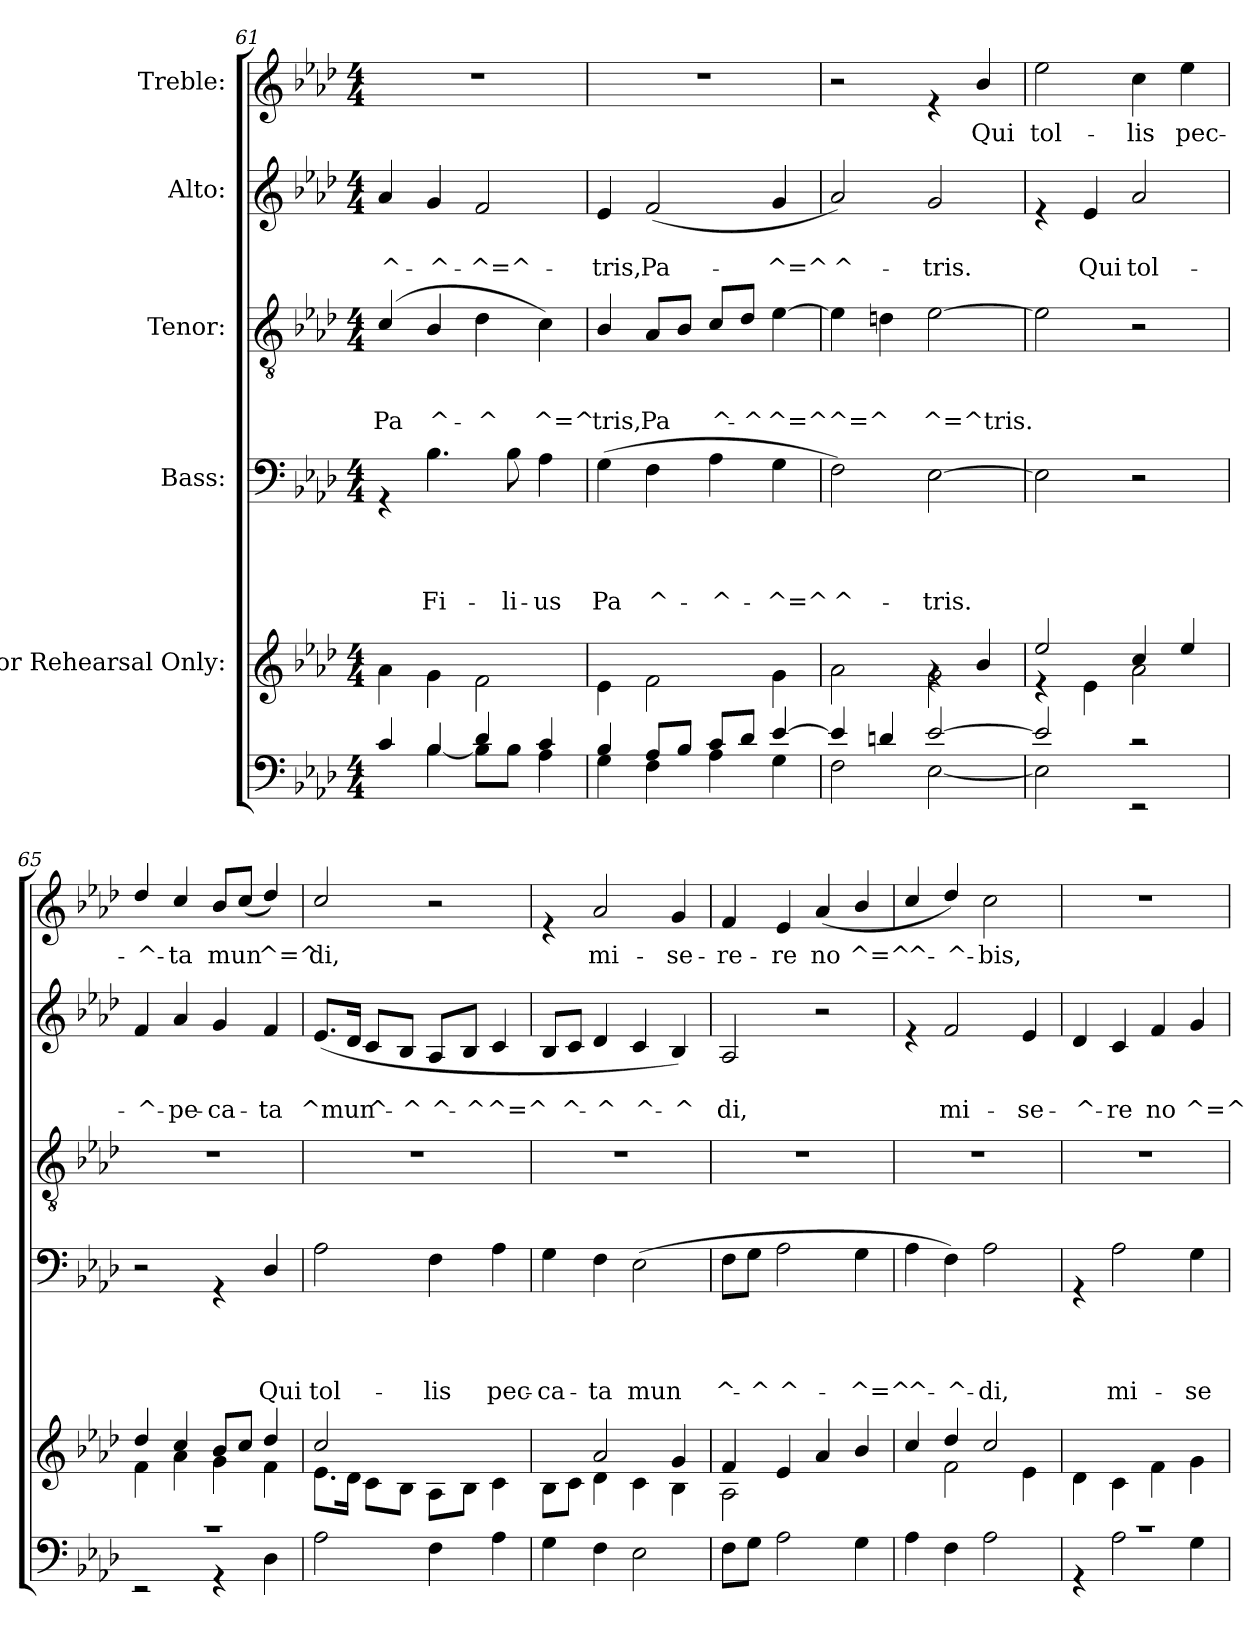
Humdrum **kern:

**kern	**kern	**kern	**text	**text	**text	**text	**kern	**text	**text	**text	**kern	**text	**text	**kern	**text
*part6	*part5	*part4	*part4	*part4	*part4	*part4	*part3	*part3	*part3	*part3	*part2	*part2	*part2	*part1	*part1
*staff6	*staff5	*staff4	*staff4	*staff4	*staff4	*staff4	*staff3	*staff3	*staff3	*staff3	*staff2	*staff2	*staff2	*staff1	*staff1
*	*I"For Rehearsal Only:	*I"Bass:	*	*	*	*	*I"Tenor:	*	*	*	*I"Alto:	*	*	*I"Treble:	*
*clefF4	*clefG2	*clefF4	*	*	*	*	*clefGv2	*	*	*	*clefG2	*	*	*clefG2	*
*k[b-e-a-d-]	*k[b-e-a-d-]	*k[b-e-a-d-]	*	*	*	*	*k[b-e-a-d-]	*	*	*	*k[b-e-a-d-]	*	*	*k[b-e-a-d-]	*
*A-:	*A-:	*A-:	*	*	*	*	*A-:	*	*	*	*A-:	*	*	*A-:	*
*M4/4	*M4/4	*M4/4	*	*	*	*	*M4/4	*	*	*	*M4/4	*	*	*M4/4	*
=61	=61	=61	=61	=61	=61	=61	=61	=61	=61	=61	=61	=61	=61	=61	=61
*^	*	*	*	*	*	*	*	*	*	*	*	*	*	*	*
!	!	!	!	!	!	!	!	!	!	!	!LO:LY:b	!	!	!LO:LY:b	!	!
4c/	4ryy	4a-\	4rGG	.	.	.	.	(<4c/	.	.	Pa	4a-/	.	^-	1r	.
!	!	!	!	!	!	!	!LO:LY:b	!	!	!	!LO:LY:b	!	!	!LO:LY:b	!	!
4B-/	[>4B-\	4g\	4.B-\	.	.	.	Fi-	4B-/	.	.	^-	4g/	.	-^-	.	.
!	!	!	!	!	!	!	!	!	!	!	!LO:LY:b	!	!	!LO:LY:b	!	!
4d-/	8B-\L]	2f\	.	.	.	.	.	4d-\	.	.	-^	2f/	.	-^=^-	.	.
!	!	!	!	!	!	!	!LO:LY:b	!	!	!	!	!	!	!	!	!
.	8B-\J	.	8B-\	.	.	.	-li-	.	.	.	.	.	.	.	.	.
!	!	!	!	!	!	!	!LO:LY:b	!	!	!	!LO:LY:b	!	!	!	!	!
4c/	4A-\	.	4A-\	.	.	.	-us	4c\)	.	.	^=^	.	.	.	.	.
=62	=62	=62	=62	=62	=62	=62	=62	=62	=62	=62	=62	=62	=62	=62	=62	=62
!	!	!	!	!	!	!	!LO:LY:b	!	!	!	!LO:LY:b	!	!	!LO:LY:b	!	!
4B-/	4G\	4e-\	(>4G\	.	.	.	Pa	4B-/	.	.	tris,	4e-/	.	-tris,	1r	.
!	!	!	!	!	!	!	!LO:LY:b	!	!	!	!LO:LY:b	!	!	!LO:LY:b	!	!
8A-/L	4F\	2f\	4F\	.	.	.	^-	8A-/L	.	.	Pa	(<2f/	.	Pa-	.	.
8B-/J	.	.	.	.	.	.	.	8B-/J	.	.	.	.	.	.	.	.
!	!	!	!	!	!	!	!LO:LY:b	!	!	!	!LO:LY:b	!	!	!	!	!
8c/L	4A-\	.	4A-\	.	.	.	-^-	8c/L	.	.	^-	.	.	.	.	.
!	!	!	!	!	!	!	!	!	!	!	!LO:LY:b	!	!	!	!	!
8d-/J	.	.	.	.	.	.	.	8d-/J	.	.	-^	.	.	.	.	.
!	!	!	!	!	!	!	!LO:LY:b	!	!	!	!LO:LY:b	!	!	!LO:LY:b	!	!
[<4e-/	4G\	4g\	4G\	.	.	.	-^=^	[>4e-\	.	.	^=^^=^	4g/	.	-^=^	.	.
=63	=63	=63	=63	=63	=63	=63	=63	=63	=63	=63	=63	=63	=63	=63	=63	=63
*	*	*^	*	*	*	*	*	*	*	*	*	*	*	*	*	*
!	!	!	!	!	!	!	!	!LO:LY:b	!	!	!	!	!	!	!LO:LY:b	!	!
4e-/]	2F\	2ryy	2a-\	2F\)	.	.	.	^-	4e-\]	.	.	.	2a-/)	.	^-	2r	.
4dn/	.	.	.	.	.	.	.	.	4dn\	.	.	.	.	.	.	.	.
!	!	!	!	!	!	!	!	!LO:LY:b	!	!	!	!LO:LY:b	!	!	!LO:LY:b	!	!
[<2e-/	[>2E-\	4rf	2g\	[>2E-\	.	.	.	-tris.	[>2e-\	.	.	^=^tris.	2g/	.	-tris.	4re	.
!	!	!	!	!	!	!	!	!	!	!	!	!	!	!	!	!	!LO:LY:b
.	.	4b-/	.	.	.	.	.	.	.	.	.	.	.	.	.	4b-/	Qui
=64	=64	=64	=64	=64	=64	=64	=64	=64	=64	=64	=64	=64	=64	=64	=64	=64	=64
!	!	!	!	!	!	!	!	!	!	!	!	!	!	!	!	!	!LO:LY:b
2e-/]	2E-\]	2ee-/	4re	2E-\]	.	.	.	.	2e-\]	.	.	.	4re	.	.	2ee-\	tol-
!	!	!	!	!	!	!	!	!	!	!	!	!	!	!	!LO:LY:b	!	!
.	.	.	4e-\	.	.	.	.	.	.	.	.	.	4e-/	.	Qui	.	.
!	!	!	!	!	!	!	!	!	!	!	!	!	!	!	!LO:LY:b	!	!LO:LY:b
2rc	2rEE	4cc/	2a-\	2r	.	.	.	.	2r	.	.	.	2a-/	.	tol-	4cc\	-lis
!	!	!	!	!	!	!	!	!	!	!	!	!	!	!	!	!	!LO:LY:b
.	.	4ee-/	.	.	.	.	.	.	.	.	.	.	.	.	.	4ee-\	pec-
!!LO:PB:g=z
=65	=65	=65	=65	=65	=65	=65	=65	=65	=65	=65	=65	=65	=65	=65	=65	=65	=65
!	!	!	!	!	!	!	!	!	!	!	!	!	!	!	!LO:LY:b	!	!LO:LY:b
1rc	2rEE	4dd-/	4f\	2r	.	.	.	.	1r	.	.	.	4f/	.	-^-	4dd-/	-^-
!	!	!	!	!	!	!	!	!	!	!	!	!	!	!	!LO:LY:b	!	!LO:LY:b
.	.	4cc/	4a-\	.	.	.	.	.	.	.	.	.	4a-/	.	-pe-	4cc/	-ta
!	!	!	!	!	!	!	!	!	!	!	!	!	!	!	!LO:LY:b	!	!LO:LY:b
.	4rGG	8b-/L	4g\	4rGG	.	.	.	.	.	.	.	.	4g/	.	-ca-	8b-/L	mun
.	.	8cc/J	.	.	.	.	.	.	.	.	.	.	.	.	.	(<8cc/J	.
!	!	!	!	!	!	!	!	!LO:LY:b	!	!	!	!	!	!	!LO:LY:b	!	!LO:LY:b
.	4D-\	4dd-/	4f\	4D-/	.	.	.	Qui	.	.	.	.	4f/	.	-ta	4dd-/)	^=^
=66	=66	=66	=66	=66	=66	=66	=66	=66	=66	=66	=66	=66	=66	=66	=66	=66	=66
!	!	!	!	!	!	!	!	!LO:LY:b	!	!	!	!	!	!	!LO:LY:b	!	!LO:LY:b
*v	*v	*	*	*	*	*	*	*	*	*	*	*	*	*	*	*	*
2A-\	2cc/	8.e-\L	2A-\	.	.	.	tol-	1r	.	.	.	(<8.e-/L	.	^mun	2cc/	di,
.	.	16d-\Jk	.	.	.	.	.	.	.	.	.	16d-/Jk	.	.	.	.
!	!	!	!	!	!	!	!	!	!	!	!	!	!	!LO:LY:b	!	!
.	.	8c\L	.	.	.	.	.	.	.	.	.	8c/L	.	^-	.	.
!	!	!	!	!	!	!	!	!	!	!	!	!	!	!LO:LY:b	!	!
.	.	8B-\J	.	.	.	.	.	.	.	.	.	8B-/J	.	-^	.	.
!	!	!	!	!	!	!	!LO:LY:b	!	!	!	!	!	!	!LO:LY:b	!	!
4F\	2ryy	8A-\L	4F\	.	.	.	-lis	.	.	.	.	8A-/L	.	^-	2r	.
!	!	!	!	!	!	!	!	!	!	!	!	!	!	!LO:LY:b	!	!
.	.	8B-\J	.	.	.	.	.	.	.	.	.	8B-/J	.	-^	.	.
!	!	!	!	!	!	!	!LO:LY:b	!	!	!	!	!	!	!LO:LY:b	!	!
4A-\	.	4c\	4A-\	.	.	.	pec-	.	.	.	.	4c/	.	^=^	.	.
=67	=67	=67	=67	=67	=67	=67	=67	=67	=67	=67	=67	=67	=67	=67	=67	=67
!	!	!	!	!	!	!	!LO:LY:b	!	!	!	!	!	!	!	!	!
4G\	4ryy	8B-\L	4G\	.	.	.	-ca-	1r	.	.	.	8B-/L	.	.	4re	.
!	!	!	!	!	!	!	!	!	!	!	!	!	!	!LO:LY:b	!	!
.	.	8c\J	.	.	.	.	.	.	.	.	.	8c/J	.	^-	.	.
!	!	!	!	!	!	!	!LO:LY:b	!	!	!	!	!	!	!LO:LY:b	!	!LO:LY:b
4F\	2a-/	4d-\	4F\	.	.	.	-ta	.	.	.	.	4d-/	.	-^	2a-/	mi-
!	!	!	!	!	!	!	!LO:LY:b	!	!	!	!	!	!	!LO:LY:b	!	!
2E-\	.	4c\	(>2E-\	.	.	.	mun	.	.	.	.	4c/	.	^-	.	.
!	!	!	!	!	!	!	!	!	!	!	!	!	!	!LO:LY:b	!	!LO:LY:b
.	4g/	4B-\	.	.	.	.	.	.	.	.	.	4B-/)	.	-^	4g/	-se-
=68	=68	=68	=68	=68	=68	=68	=68	=68	=68	=68	=68	=68	=68	=68	=68	=68
!	!	!	!	!	!	!	!LO:LY:b	!	!	!	!	!	!	!LO:LY:b	!	!LO:LY:b
8F\L	4f/	2A-\	8F\L	.	.	.	^-	1r	.	.	.	2A-/	.	di,	4f/	-re-
!	!	!	!	!	!	!	!LO:LY:b	!	!	!	!	!	!	!	!	!
8G\J	.	.	8G\J	.	.	.	-^	.	.	.	.	.	.	.	.	.
!	!	!	!	!	!	!	!LO:LY:b	!	!	!	!	!	!	!	!	!LO:LY:b
2A-\	4e-/	.	2A-\	.	.	.	^-	.	.	.	.	.	.	.	4e-/	-re
!	!	!	!	!	!	!	!	!	!	!	!	!	!	!	!	!LO:LY:b
.	4a-/	2ryy	.	.	.	.	.	.	.	.	.	2r	.	.	(<4a-/	no
!	!	!	!	!	!	!	!LO:LY:b	!	!	!	!	!	!	!	!	!LO:LY:b
4G\	4b-/	.	4G\	.	.	.	-^=^	.	.	.	.	.	.	.	4b-/	^=^
=69	=69	=69	=69	=69	=69	=69	=69	=69	=69	=69	=69	=69	=69	=69	=69	=69
!	!	!	!	!	!	!	!LO:LY:b	!	!	!	!	!	!	!	!	!LO:LY:b
4A-\	4cc/	4ryy	4A-\	.	.	.	^-	1r	.	.	.	4re	.	.	4cc/	^-
!	!	!	!	!	!	!	!LO:LY:b	!	!	!	!	!	!	!LO:LY:b	!	!LO:LY:b
4F\	4dd-/	2f\	4F\)	.	.	.	-^-	.	.	.	.	2f/	.	mi-	4dd-/)	-^-
!	!	!	!	!	!	!	!LO:LY:b	!	!	!	!	!	!	!	!	!LO:LY:b
2A-\	2cc/	.	2A-\	.	.	.	-di,	.	.	.	.	.	.	.	2cc\	-bis,
!	!	!	!	!	!	!	!	!	!	!	!	!	!	!LO:LY:b	!	!
.	.	4e-\	.	.	.	.	.	.	.	.	.	4e-/	.	-se-	.	.
!!LO:LB:g=z
=70	=70	=70	=70	=70	=70	=70	=70	=70	=70	=70	=70	=70	=70	=70	=70	=70
*^	*	*	*	*	*	*	*	*	*	*	*	*	*	*	*	*
!	!	!	!	!	!	!	!	!	!	!	!	!	!	!	!LO:LY:b	!	!
*	*	*v	*v	*	*	*	*	*	*	*	*	*	*	*	*	*	*
1rc	4rGG	4d-\	4rGG	.	.	.	.	1r	.	.	.	4d-/	.	-^-	1r	.
!	!	!	!	!	!	!	!LO:LY:b	!	!	!	!	!	!	!LO:LY:b	!	!
.	2A-\	4c\	2A-\	.	.	.	mi-	.	.	.	.	4c/	.	-re	.	.
!	!	!	!	!	!	!	!	!	!	!	!	!	!	!LO:LY:b	!	!
.	.	4f\	.	.	.	.	.	.	.	.	.	4f/	.	no	.	.
!	!	!	!	!	!	!	!LO:LY:b	!	!	!	!	!	!	!LO:LY:b	!	!
.	4G\	4g\	4G\	.	.	.	-se-	.	.	.	.	4g/	.	^=^	.	.
*v	*v	*	*	*	*	*	*	*	*	*	*	*	*	*	*	*
=	=	=	=	=	=	=	=	=	=	=	=	=	=	=	=
*-	*-	*-	*-	*-	*-	*-	*-	*-	*-	*-	*-	*-	*-	*-	*-
